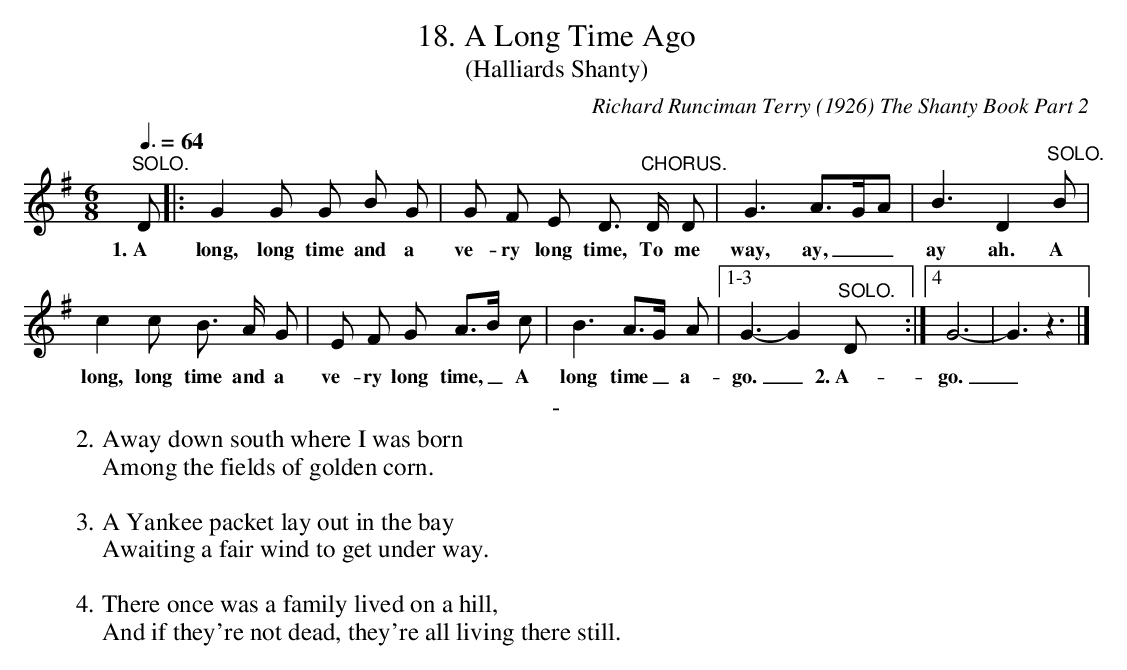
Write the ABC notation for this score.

X:1
T:18. A Long Time Ago
T:(Halliards Shanty)
C:Richard Runciman Terry (1926) The Shanty Book Part 2
L:1/8
Q:3/8=64
M:6/8
K:G
"^SOLO." D |: G2 G G B G |
w: 1.~A | long, long time and a |
G F E D3/2 "^CHORUS." D/ D | G3 A>GA |B3 D2 "^SOLO." B |$
w: ve-ry long time, To me | way, ay,__ ay ah. A |
c2 c B> A G | E F G A>B c| B3 A>G A |1-3 G3-G2 "^SOLO." D :|4 G6- | G3 z3 |]
w: long, long time and a | ve-ry long time,_ A | long time_ a- | go._ 2.~A- | go._ |
T: -
W: 2. Away down south where I was born
W: Among the fields of golden corn.
W:
W: 3. A Yankee packet lay out in the bay
W: Awaiting a fair wind to get under way.
W:
W: 4. There once was a family lived on a hill,
W: And if they're not dead, they're all living there still.
